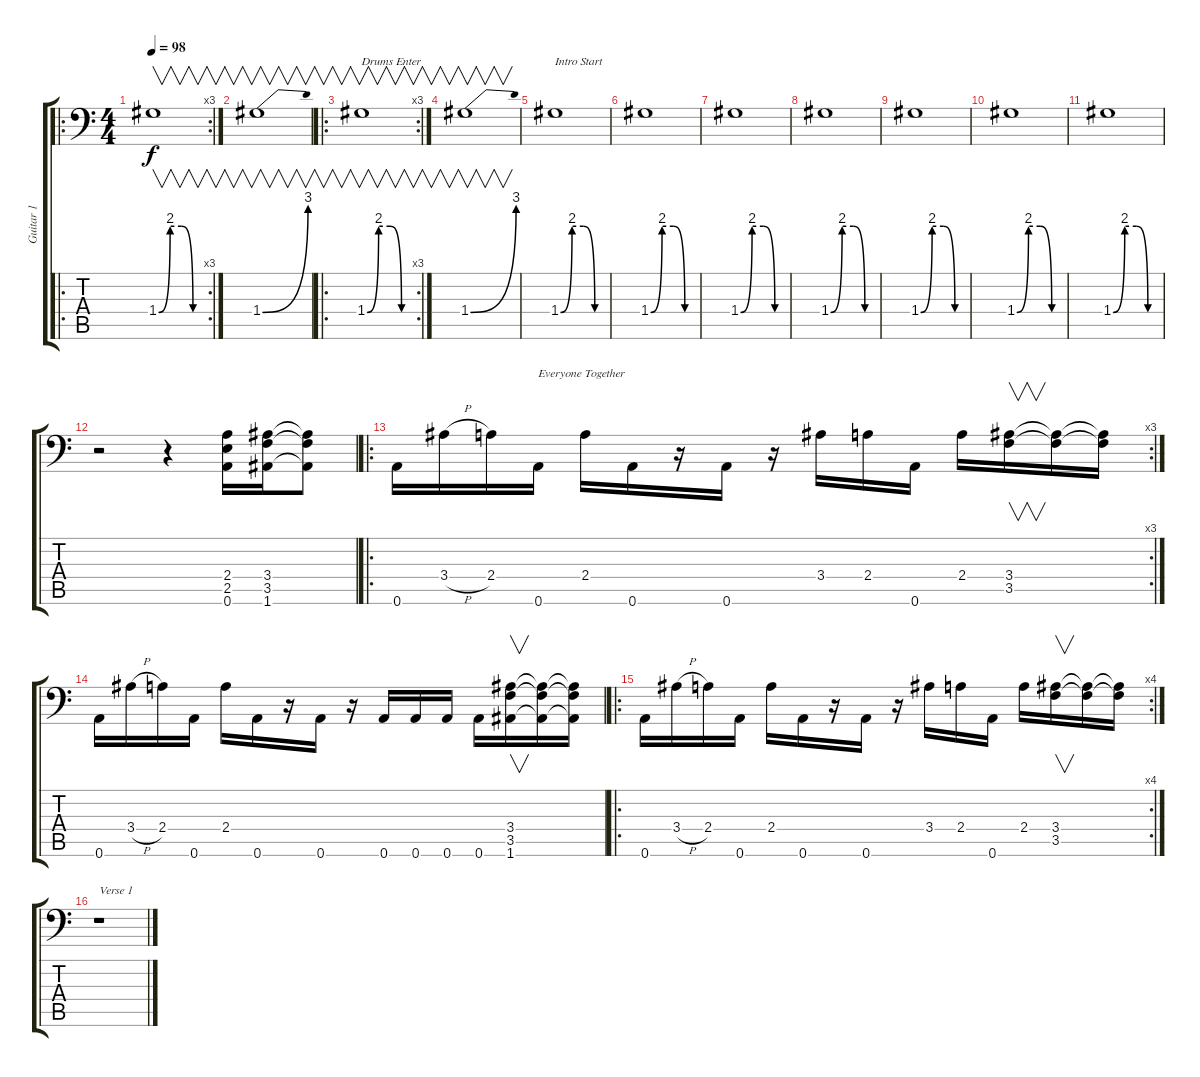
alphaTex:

\track ("Guitar 1" "Guitar 1") {instrument distortionguitar}
\staff {score tabs}
\tuning (A3 F3 C3 G2 D2 A1) {hide}
\ro
\rc 3
\ts (4 4)
\tempo 98
\clef f4
\ks c
1.4{be (custom 0 0 15 8 30 8 45 0 60 0)}.1{v dy f instrument distortionguitar} |
1.4{be (bend 0 0 60 12)}.1{v} |
\ro
\rc 3
1.4{be (custom 0 0 15 8 30 8 45 0 60 0)}.1{v txt "Drums Enter"} |
1.4{be (bend 0 0 60 12)}.1{v} |
1.4{be (custom 0 0 15 8 30 8 45 0 60 0)}.1{txt "Intro Start"} |
1.4{be (custom 0 0 15 8 30 8 45 0 60 0)}.1 |
1.4{be (custom 0 0 15 8 30 8 45 0 60 0)}.1 |
1.4{be (custom 0 0 15 8 30 8 45 0 60 0)}.1 |
1.4{be (custom 0 0 15 8 30 8 45 0 60 0)}.1 |
1.4{be (custom 0 0 15 8 30 8 45 0 60 0)}.1 |
1.4{be (custom 0 0 15 8 30 8 45 0 60 0)}.1 |
r.2 r.4 (2.4 2.5 0.6).16 (3.4 3.5 1.6).16 (3.4{t} 3.5{t} 1.6{t}).8 |
\ro
\rc 3
0.6.16 3.4{h}.16 2.4.16 0.6.16{txt "Everyone Together"} 2.4.16 0.6.16 r.16 0.6.16 r.16 3.4.16 2.4.16 0.6.16 2.4.16 (3.4 3.5).16{v} (3.4{t} 3.5{t}).16 (3.4{t} 3.5{t}).16 |
0.6.16 3.4{h}.16 2.4.16 0.6.16 2.4.16 0.6.16 r.16 0.6.16 r.16 0.6.16 0.6.16 0.6.16 0.6.16 (3.4 3.5 1.6).16{v} (3.4{t} 3.5{t} 1.6{t}).16 (3.4{t} 3.5{t} 1.6{t}).16 |
\ro
\rc 4
0.6.16 3.4{h}.16 2.4.16 0.6.16 2.4.16 0.6.16 r.16 0.6.16 r.16 3.4.16 2.4.16 0.6.16 2.4.16 (3.4 3.5).16{v} (3.4{t} 3.5{t}).16 (3.4{t} 3.5{t}).16 |
r.1{txt "Verse 1"}
